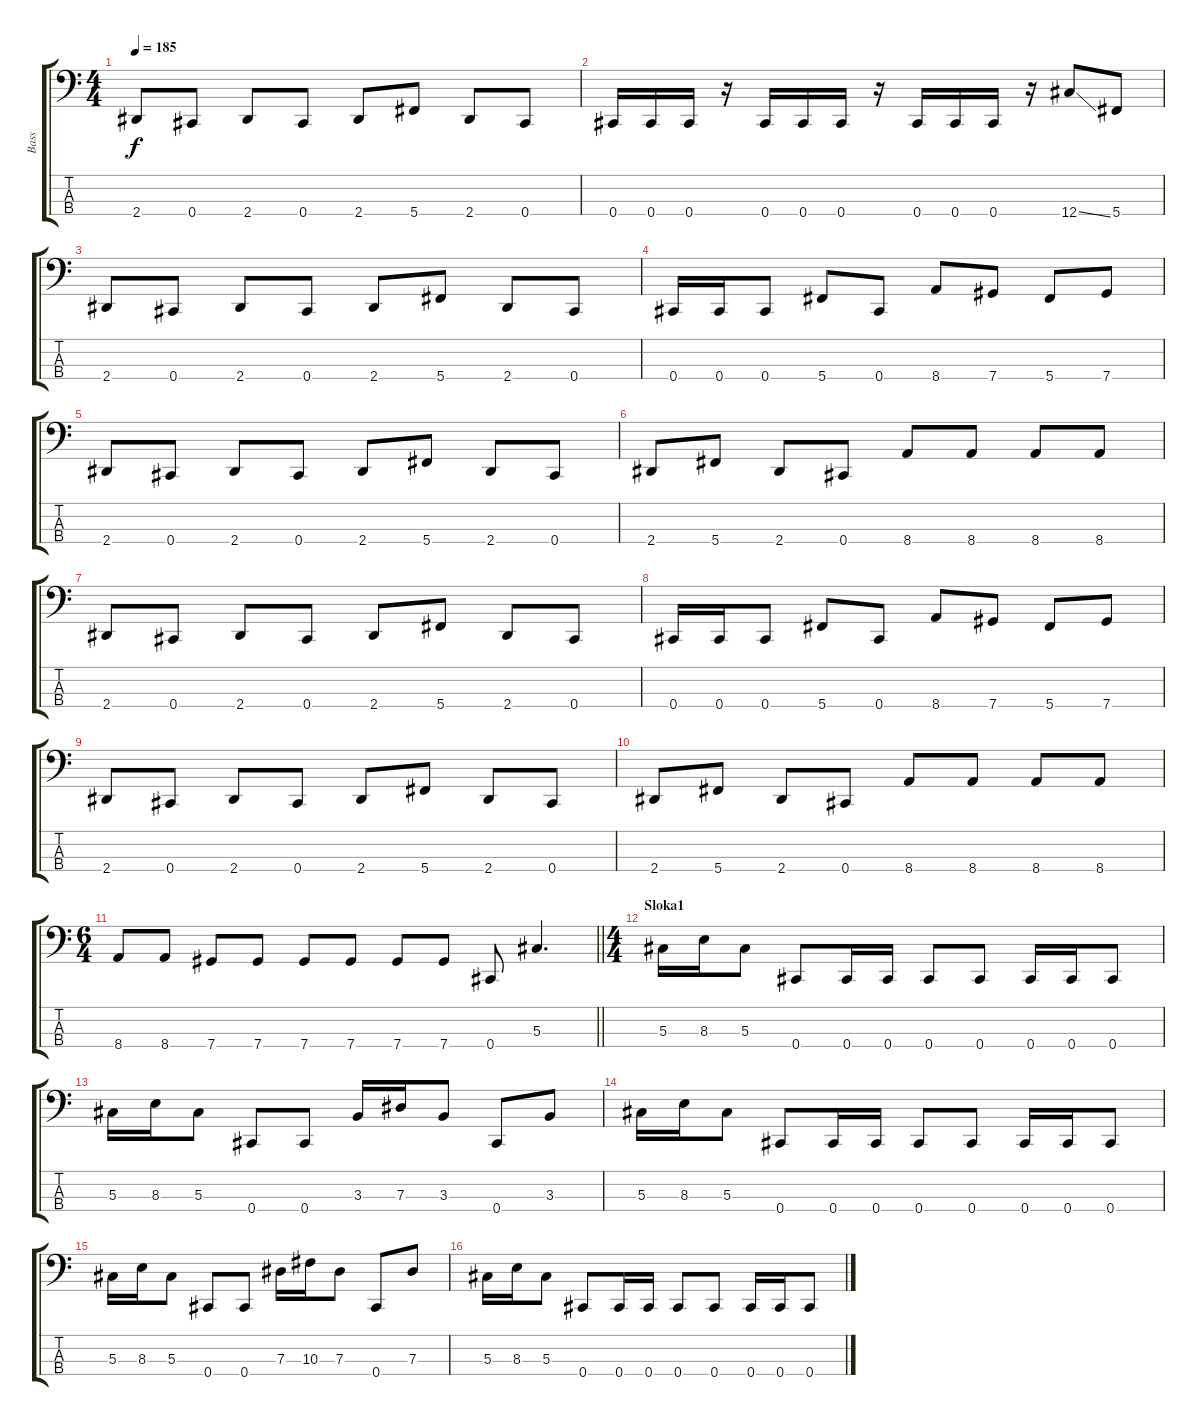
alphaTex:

\track ("Bass" "Bass") {instrument electricbassfinger}
\staff {score tabs}
\tuning (Bb2 Gb2 Ab1 Db1) {hide}
\ts (4 4)
\tempo 185
\clef f4
\ks c
2.4.8{dy f} 0.4.8 2.4.8 0.4.8 2.4.8 5.4.8 2.4.8 0.4.8 |
0.4.16 0.4.16 0.4.16 r.16 0.4.16 0.4.16 0.4.16 r.16 0.4.16 0.4.16 0.4.16 r.16 12.4{ss}.8 5.4.8 |
2.4.8 0.4.8 2.4.8 0.4.8 2.4.8 5.4.8 2.4.8 0.4.8 |
0.4.16 0.4.16 0.4.8 5.4.8 0.4.8 8.4.8 7.4.8 5.4.8 7.4.8 |
2.4.8 0.4.8 2.4.8 0.4.8 2.4.8 5.4.8 2.4.8 0.4.8 |
2.4.8 5.4.8 2.4.8 0.4.8 8.4.8 8.4.8 8.4.8 8.4.8 |
2.4.8 0.4.8 2.4.8 0.4.8 2.4.8 5.4.8 2.4.8 0.4.8 |
0.4.16 0.4.16 0.4.8 5.4.8 0.4.8 8.4.8 7.4.8 5.4.8 7.4.8 |
2.4.8 0.4.8 2.4.8 0.4.8 2.4.8 5.4.8 2.4.8 0.4.8 |
2.4.8 5.4.8 2.4.8 0.4.8 8.4.8 8.4.8 8.4.8 8.4.8 |
\ts (6 4)
\barLineRight lightlight
8.4.8 8.4.8 7.4.8 7.4.8 7.4.8 7.4.8 7.4.8 7.4.8 0.4.8 5.3.4{d} |
\ts (4 4)
\section ("" "Sloka1")
5.3.16 8.3.16 5.3.8 0.4.8 0.4.16 0.4.16 0.4.8 0.4.8 0.4.16 0.4.16 0.4.8 |
5.3.16 8.3.16 5.3.8 0.4.8 0.4.8 3.3.16 7.3.16 3.3.8 0.4.8 3.3.8 |
5.3.16 8.3.16 5.3.8 0.4.8 0.4.16 0.4.16 0.4.8 0.4.8 0.4.16 0.4.16 0.4.8 |
5.3.16 8.3.16 5.3.8 0.4.8 0.4.8 7.3.16 10.3.16 7.3.8 0.4.8 7.3.8 |
5.3.16 8.3.16 5.3.8 0.4.8 0.4.16 0.4.16 0.4.8 0.4.8 0.4.16 0.4.16 0.4.8
